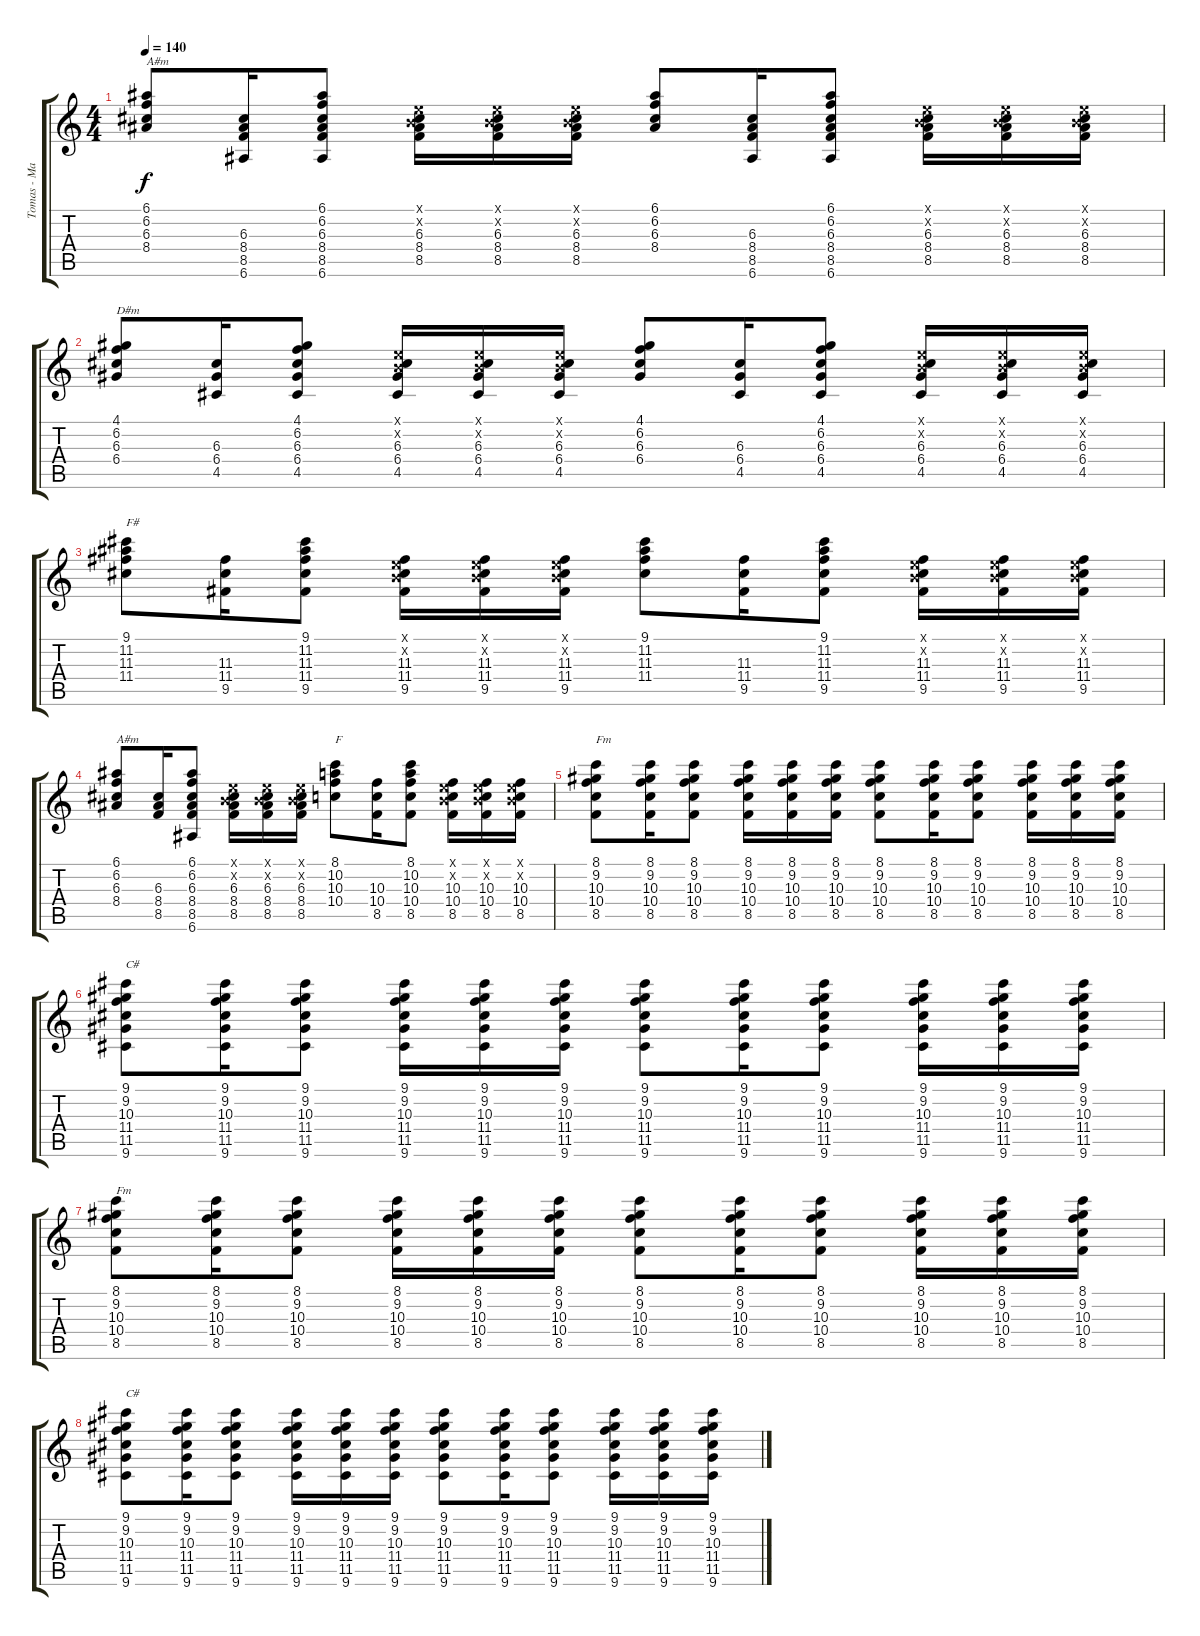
\track ("Tomas - Main Guitar" "Tomas - Ma") {instrument electricguitarclean}
\staff {score tabs}
\tuning (E4 B3 G3 D3 A2 E2) {hide}
\ts (4 4)
\tempo 140
\clef g2
\ks c
(6.1 6.2 6.3 8.4).8{txt "A#m" dy f} (6.3 8.4 8.5 6.6).16 (6.1 6.2 6.3 8.4 8.5 6.6).8 (0.1{x} 0.2{x} 6.3 8.4 8.5).16 (0.1{x} 0.2{x} 6.3 8.4 8.5).16 (0.1{x} 0.2{x} 6.3 8.4 8.5).16 (6.1 6.2 6.3 8.4).8 (6.3 8.4 8.5 6.6).16 (6.1 6.2 6.3 8.4 8.5 6.6).8 (0.1{x} 0.2{x} 6.3 8.4 8.5).16 (0.1{x} 0.2{x} 6.3 8.4 8.5).16 (0.1{x} 0.2{x} 6.3 8.4 8.5).16 |
(4.1 6.2 6.3 6.4).8{txt "D#m"} (6.3 6.4 4.5).16 (4.1 6.2 6.3 6.4 4.5).8 (0.1{x} 0.2{x} 6.3 6.4 4.5).16 (0.1{x} 0.2{x} 6.3 6.4 4.5).16 (0.1{x} 0.2{x} 6.3 6.4 4.5).16 (4.1 6.2 6.3 6.4).8 (6.3 6.4 4.5).16 (4.1 6.2 6.3 6.4 4.5).8 (0.1{x} 0.2{x} 6.3 6.4 4.5).16 (0.1{x} 0.2{x} 6.3 6.4 4.5).16 (0.1{x} 0.2{x} 6.3 6.4 4.5).16 |
(9.1 11.2 11.3 11.4).8{txt "F#"} (11.3 11.4 9.5).16 (9.1 11.2 11.3 11.4 9.5).8 (0.1{x} 0.2{x} 11.3 11.4 9.5).16 (0.1{x} 0.2{x} 11.3 11.4 9.5).16 (0.1{x} 0.2{x} 11.3 11.4 9.5).16 (9.1 11.2 11.3 11.4).8 (11.3 11.4 9.5).16 (9.1 11.2 11.3 11.4 9.5).8 (0.1{x} 0.2{x} 11.3 11.4 9.5).16 (0.1{x} 0.2{x} 11.3 11.4 9.5).16 (0.1{x} 0.2{x} 11.3 11.4 9.5).16 |
(6.1 6.2 6.3 8.4).8{txt "A#m"} (6.3 8.4 8.5).16 (6.1 6.2 6.3 8.4 8.5 6.6).8 (0.1{x} 0.2{x} 6.3 8.4 8.5).16 (0.1{x} 0.2{x} 6.3 8.4 8.5).16 (0.1{x} 0.2{x} 6.3 8.4 8.5).16 (8.1 10.2 10.3 10.4).8{txt "F"} (10.3 10.4 8.5).16 (8.1 10.2 10.3 10.4 8.5).8 (0.1{x} 0.2{x} 10.3 10.4 8.5).16 (0.1{x} 0.2{x} 10.3 10.4 8.5).16 (0.1{x} 0.2{x} 10.3 10.4 8.5).16 |
(8.1 9.2 10.3 10.4 8.5).8{txt "Fm"} (8.1 9.2 10.3 10.4 8.5).16 (8.1 9.2 10.3 10.4 8.5).8 (8.1 9.2 10.3 10.4 8.5).16 (8.1 9.2 10.3 10.4 8.5).16 (8.1 9.2 10.3 10.4 8.5).16 (8.1 9.2 10.3 10.4 8.5).8 (8.1 9.2 10.3 10.4 8.5).16 (8.1 9.2 10.3 10.4 8.5).8 (8.1 9.2 10.3 10.4 8.5).16 (8.1 9.2 10.3 10.4 8.5).16 (8.1 9.2 10.3 10.4 8.5).16 |
(9.1 9.2 10.3 11.4 11.5 9.6).8{txt "C#"} (9.1 9.2 10.3 11.4 11.5 9.6).16 (9.1 9.2 10.3 11.4 11.5 9.6).8 (9.1 9.2 10.3 11.4 11.5 9.6).16 (9.1 9.2 10.3 11.4 11.5 9.6).16 (9.1 9.2 10.3 11.4 11.5 9.6).16 (9.1 9.2 10.3 11.4 11.5 9.6).8 (9.1 9.2 10.3 11.4 11.5 9.6).16 (9.1 9.2 10.3 11.4 11.5 9.6).8 (9.1 9.2 10.3 11.4 11.5 9.6).16 (9.1 9.2 10.3 11.4 11.5 9.6).16 (9.1 9.2 10.3 11.4 11.5 9.6).16 |
(8.1 9.2 10.3 10.4 8.5).8{txt "Fm"} (8.1 9.2 10.3 10.4 8.5).16 (8.1 9.2 10.3 10.4 8.5).8 (8.1 9.2 10.3 10.4 8.5).16 (8.1 9.2 10.3 10.4 8.5).16 (8.1 9.2 10.3 10.4 8.5).16 (8.1 9.2 10.3 10.4 8.5).8 (8.1 9.2 10.3 10.4 8.5).16 (8.1 9.2 10.3 10.4 8.5).8 (8.1 9.2 10.3 10.4 8.5).16 (8.1 9.2 10.3 10.4 8.5).16 (8.1 9.2 10.3 10.4 8.5).16 |
(9.1 9.2 10.3 11.4 11.5 9.6).8{txt "C#"} (9.1 9.2 10.3 11.4 11.5 9.6).16 (9.1 9.2 10.3 11.4 11.5 9.6).8 (9.1 9.2 10.3 11.4 11.5 9.6).16 (9.1 9.2 10.3 11.4 11.5 9.6).16 (9.1 9.2 10.3 11.4 11.5 9.6).16 (9.1 9.2 10.3 11.4 11.5 9.6).8 (9.1 9.2 10.3 11.4 11.5 9.6).16 (9.1 9.2 10.3 11.4 11.5 9.6).8 (9.1 9.2 10.3 11.4 11.5 9.6).16 (9.1 9.2 10.3 11.4 11.5 9.6).16 (9.1 9.2 10.3 11.4 11.5 9.6).16
